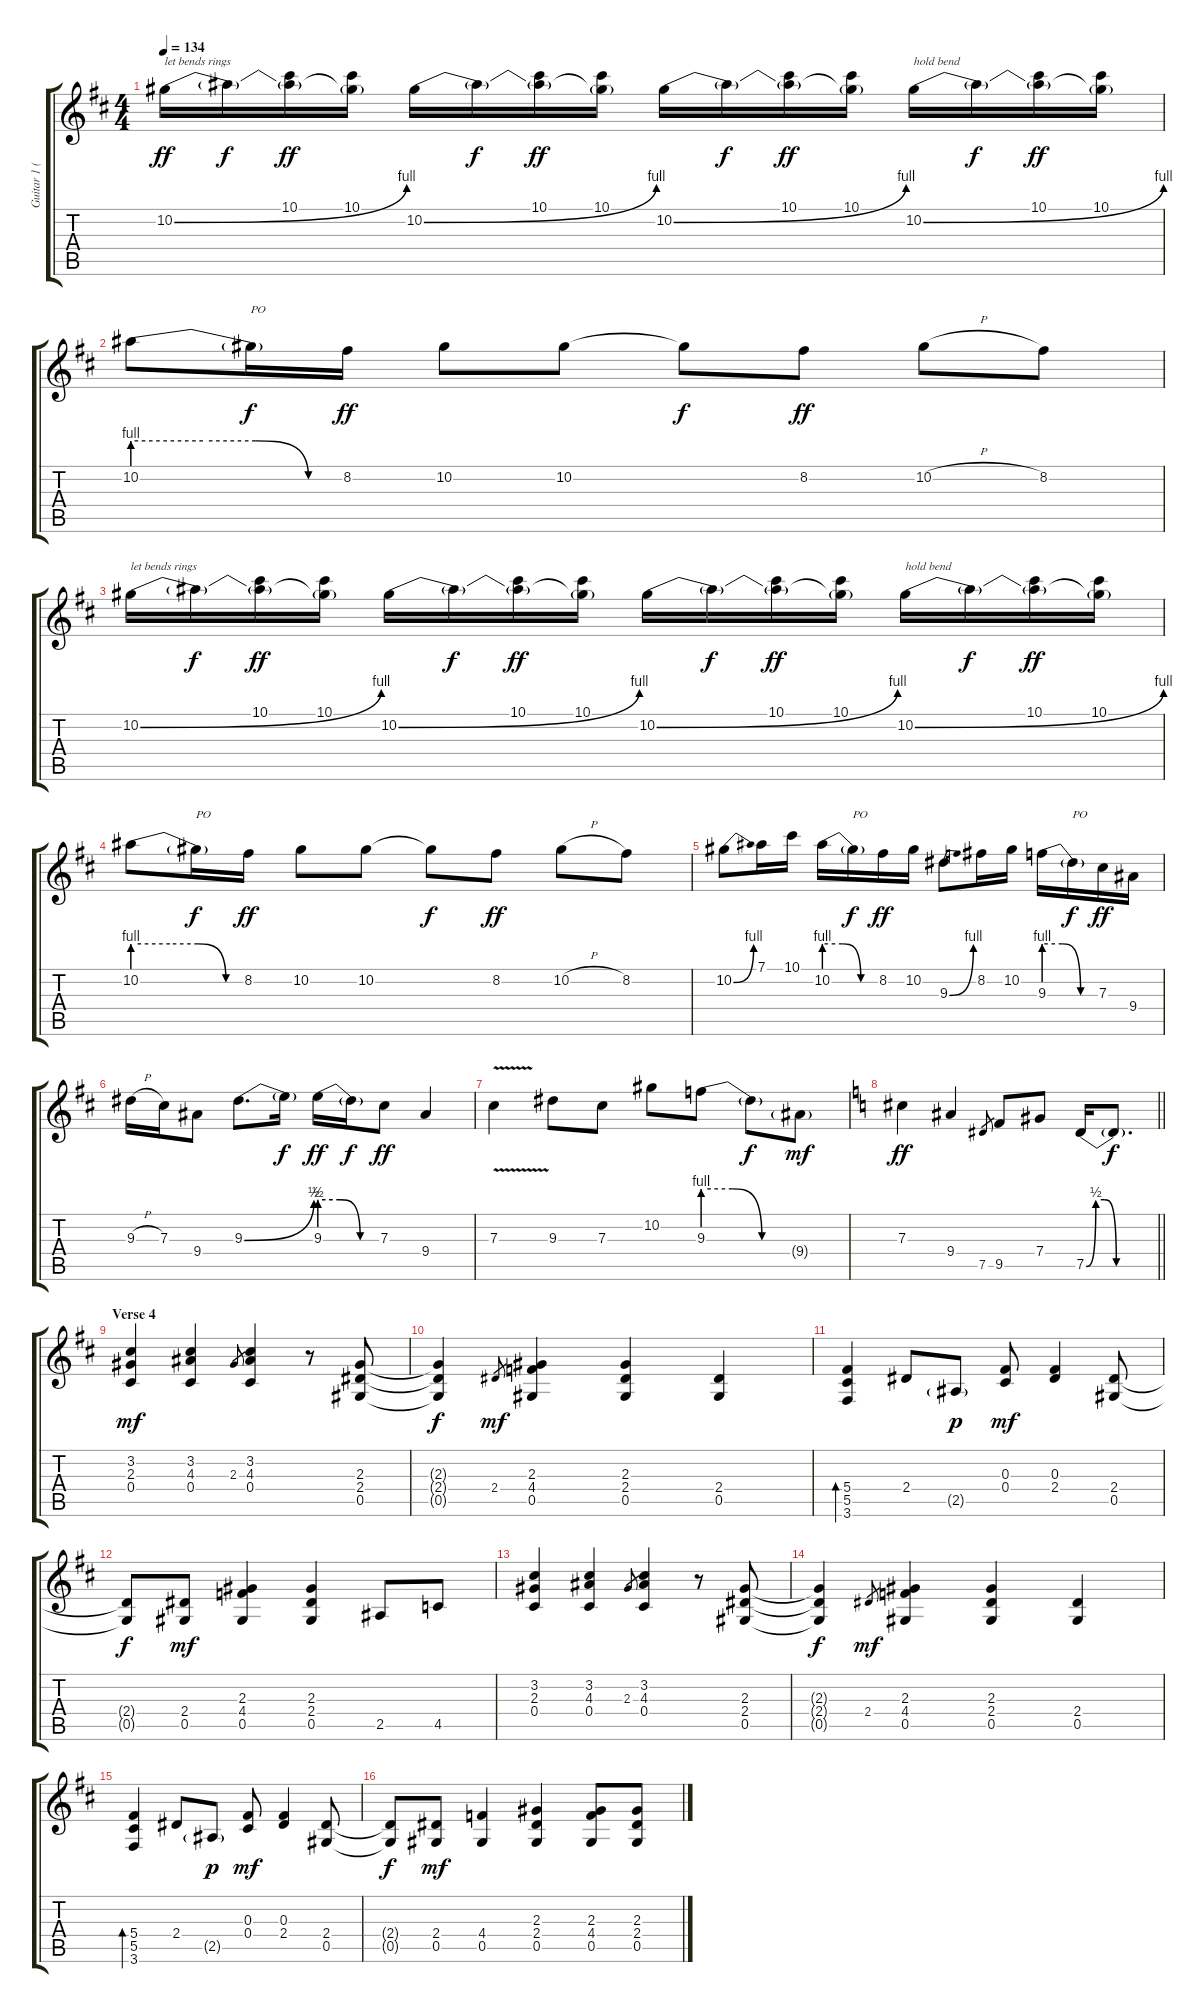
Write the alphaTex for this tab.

\track ("Guitar 1 (Slash)" "Guitar 1 (") {instrument acousticguitarsteel}
\staff {score tabs}
\tuning (Eb4 Bb3 Gb3 Db3 Ab2 Eb2) {hide}
\ts (4 4)
\tempo 134
\clef g2
\ks d
10.2{be (bend 0 0 60 4)}.16{txt "let bends rings" dy ff} 10.2{t}.16{dy f} (10.1 10.2{t}).16{dy ff} (10.1 10.2{t}).16 10.2{be (bend 0 0 60 4)}.16 10.2{t}.16{dy f} (10.1 10.2{t}).16{dy ff} (10.1 10.2{t}).16 10.2{be (bend 0 0 60 4)}.16 10.2{t}.16{dy f} (10.1 10.2{t}).16{dy ff} (10.1 10.2{t}).16 10.2{be (bend 0 0 60 4)}.16{txt "hold bend"} 10.2{t}.16{dy f} (10.1 10.2{t}).16{dy ff} (10.1 10.2{t}).16 |
10.2{be (custom 0 4 20 4 35 4 50 0 60 0)}.8 10.2{t}.16{txt "PO" dy f} 8.2.16{dy ff} 10.2.8 10.2.8 10.2{t}.8{dy f} 8.2.8{dy ff} 10.2{h}.8 8.2.8 |
10.2{be (bend 0 0 60 4)}.16{txt "let bends rings"} 10.2{t}.16{dy f} (10.1 10.2{t}).16{dy ff} (10.1 10.2{t}).16 10.2{be (bend 0 0 60 4)}.16 10.2{t}.16{dy f} (10.1 10.2{t}).16{dy ff} (10.1 10.2{t}).16 10.2{be (bend 0 0 60 4)}.16 10.2{t}.16{dy f} (10.1 10.2{t}).16{dy ff} (10.1 10.2{t}).16 10.2{be (bend 0 0 60 4)}.16{txt "hold bend"} 10.2{t}.16{dy f} (10.1 10.2{t}).16{dy ff} (10.1 10.2{t}).16 |
10.2{be (custom 0 4 20 4 35 4 50 0 60 0)}.8 10.2{t}.16{txt "PO" dy f} 8.2.16{dy ff} 10.2.8 10.2.8 10.2{t}.8{dy f} 8.2.8{dy ff} 10.2{h}.8 8.2.8 |
10.2{be (bend 0 0 60 4)}.8 7.1.16 10.1.16 10.2{be (custom 0 4 20 4 40 0 60 0)}.16 10.2{t}.16{txt "PO" dy f} 8.2.16{dy ff} 10.2.16 9.3{be (bend 0 0 60 4)}.8 8.2.16 10.2.16 9.3{be (custom 0 4 20 4 40 0 60 0)}.16 9.3{t}.16{txt "PO" dy f} 7.3.16{dy ff} 9.4.16 |
9.3{h}.16 7.3.16 9.4.8 9.3{be (bend 0 0 60 2)}.8{d} 9.3{t}.16{dy f} 9.3{be (custom 0 2 20 2 40 0 60 0)}.16{dy ff} 9.3{t}.16{dy f} 7.3.8{dy ff} 9.4.4 |
7.3{v}.4 9.3.8 7.3.8 10.2.8 9.3{be (custom 0 4 20 4 40 0 60 0)}.8 9.3{t}.8{dy f} 9.4{g}.8{dy mf} |
\barLineRight lightlight
\ks c
7.3.4{dy ff} 9.4.4 7.5.8{gr} 9.5.8 7.4.8 7.5{be (custom 0 0 8 2 15 2 25 0 45 0 60 0)}.16 7.5{t}.8{d dy f} |
\section ("" "Verse 4")
\ks d
(3.2 2.3 0.4).4{dy mf} (3.2 4.3 0.4).4 2.3.8{gr} (3.2 4.3 0.4).4 r.8 (2.3 2.4 0.5).8 |
(2.3{t} 2.4{t} 0.5{t}).4{dy f} 2.4.8{gr dy mf} (2.3 4.4 0.5).4 (2.3 2.4 0.5).4 (2.4 0.5).4 |
(5.4 5.5 3.6).4{bd 120} 2.4.8 2.5{g}.8{dy p} (0.3 0.4).8{dy mf} (0.3 2.4).4 (2.4 0.5).8 |
(2.4{t} 0.5{t}).8{dy f} (2.4 0.5).8{dy mf} (2.3 4.4 0.5).4 (2.3 2.4 0.5).4 2.5.8 4.5.8 |
(3.2 2.3 0.4).4 (3.2 4.3 0.4).4 2.3.8{gr} (3.2 4.3 0.4).4 r.8 (2.3 2.4 0.5).8 |
(2.3{t} 2.4{t} 0.5{t}).4{dy f} 2.4.8{gr dy mf} (2.3 4.4 0.5).4 (2.3 2.4 0.5).4 (2.4 0.5).4 |
(5.4 5.5 3.6).4{bd 120} 2.4.8 2.5{g}.8{dy p} (0.3 0.4).8{dy mf} (0.3 2.4).4 (2.4 0.5).8 |
(2.4{t} 0.5{t}).8{dy f} (2.4 0.5).8{dy mf} (4.4 0.5).4 (2.3 2.4 0.5).4 (2.3 4.4 0.5).8 (2.3 2.4 0.5).8
